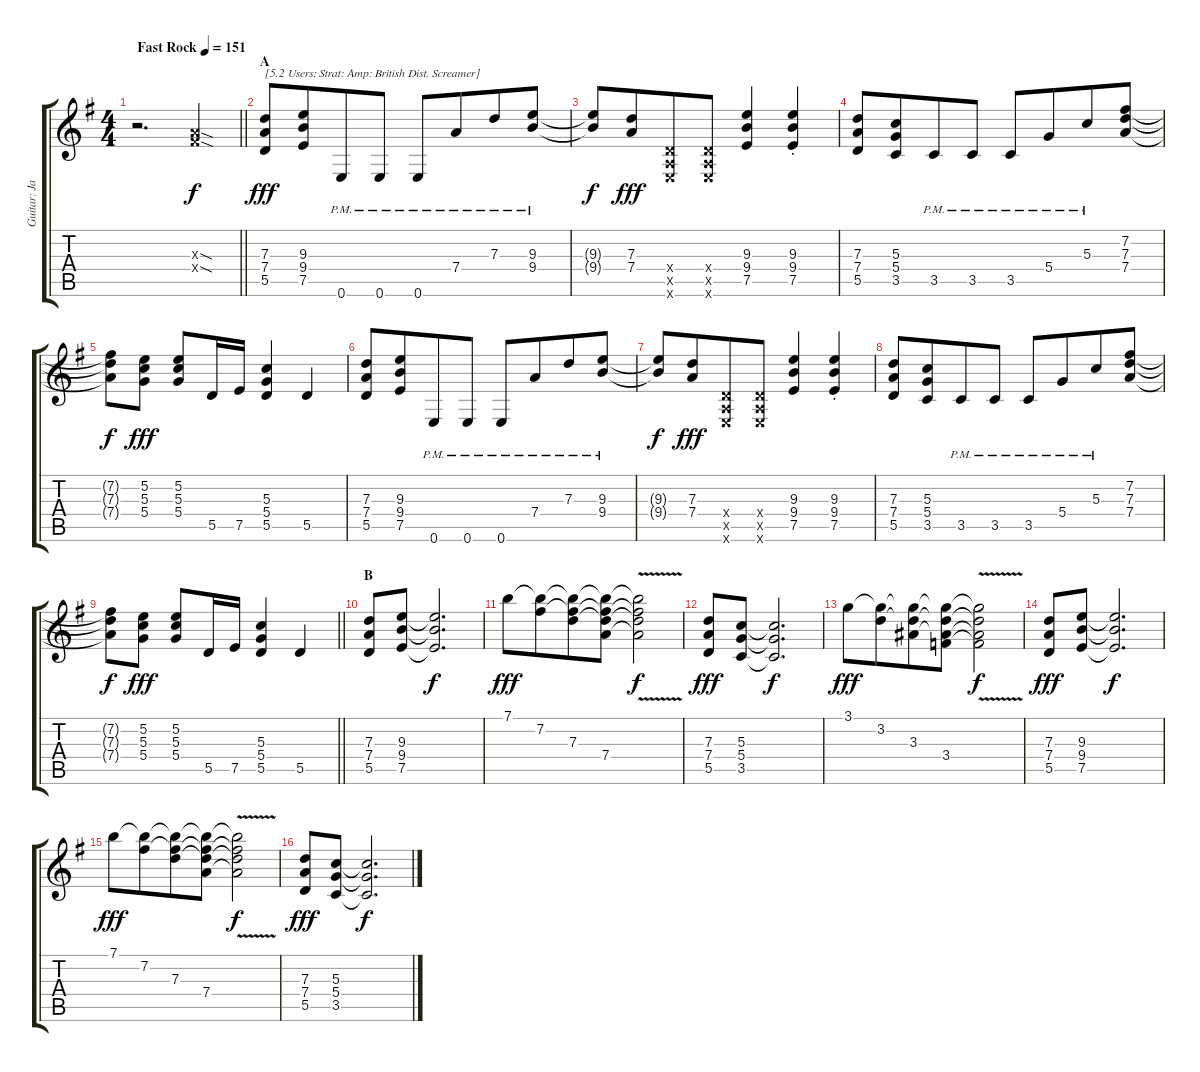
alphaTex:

\track ("Guitar: Jake II" "Guitar: Ja") {instrument distortionguitar}
\staff {score tabs}
\tuning (E4 B3 G3 D3 A2 E2) {hide}
\ts (4 4)
\tempo (151 "Fast Rock")
\clef g2
\barLineRight lightlight
\ks g
r.2{d dy f instrument distortionguitar} (2.3{sod x} 4.4{sod x}).4 |
\section ("" "A")
(7.3 7.4 5.5).8{txt "[5.2 Users: Strat: Amp: British Dist. Screamer]" dy fff} (9.3 9.4 7.5).8{beam merge} 0.6{pm}.8 0.6{pm}.8 0.6{pm}.8 7.4{pm}.8{beam merge} 7.3{pm}.8 (9.3{pm} 9.4{pm}).8 |
(9.3{t} 9.4{t}).8{dy f} (7.3 7.4).8{dy fff beam merge} (0.4{x} 0.5{x} 0.6{x}).8 (0.4{x} 0.5{x} 0.6{x}).8 (9.3 9.4 7.5).4 (9.3{st} 9.4{st} 7.5{st}).4 |
(7.3 7.4 5.5).8 (5.3 5.4 3.5).8{beam merge} 3.5{pm}.8 3.5{pm}.8 3.5{pm}.8 5.4{pm}.8{beam merge} 5.3{pm}.8 (7.2 7.3 7.4).8 |
(7.2{t} 7.3{t} 7.4{t}).8{dy f} (5.2 5.3 5.4).8{dy fff} (5.2 5.3 5.4).8 5.5.16 7.5.16 (5.3 5.4 5.5).4 5.5.4 |
(7.3 7.4 5.5).8 (9.3 9.4 7.5).8{beam merge} 0.6{pm}.8 0.6{pm}.8 0.6{pm}.8 7.4{pm}.8{beam merge} 7.3{pm}.8 (9.3{pm} 9.4{pm}).8 |
(9.3{t} 9.4{t}).8{dy f} (7.3 7.4).8{dy fff beam merge} (0.4{x} 0.5{x} 0.6{x}).8 (0.4{x} 0.5{x} 0.6{x}).8 (9.3 9.4 7.5).4 (9.3{st} 9.4{st} 7.5{st}).4 |
(7.3 7.4 5.5).8 (5.3 5.4 3.5).8{beam merge} 3.5{pm}.8 3.5{pm}.8 3.5{pm}.8 5.4{pm}.8{beam merge} 5.3{pm}.8 (7.2 7.3 7.4).8 |
\barLineRight lightlight
(7.2{t} 7.3{t} 7.4{t}).8{dy f} (5.2 5.3 5.4).8{dy fff} (5.2 5.3 5.4).8 5.5.16 7.5.16 (5.3 5.4 5.5).4 5.5.4 |
\section ("" "B")
(7.3 7.4 5.5).8 (9.3 9.4 7.5).8 (9.3{t} 9.4{t} 7.5{t}).2{d dy f} |
7.1.8{dy fff} (7.1{t} 7.2).8{beam merge} (7.1{t} 7.2{t} 7.3).8 (7.1{t} 7.2{t} 7.3{t} 7.4).8 (7.1{v t} 7.2{v t} 7.3{v t} 7.4{v t}).2{dy f} |
(7.3 7.4 5.5).8{dy fff} (5.3 5.4 3.5).8 (5.3{t} 5.4{t} 3.5{t}).2{d dy f} |
3.1.8{dy fff} (3.1{t} 3.2).8{beam merge} (3.1{t} 3.2{t} 3.3).8 (3.1{t} 3.2{t} 3.3{t} 3.4).8 (3.1{v t} 3.2{v t} 3.3{v t} 3.4{v t}).2{dy f} |
(7.3 7.4 5.5).8{dy fff} (9.3 9.4 7.5).8 (9.3{t} 9.4{t} 7.5{t}).2{d dy f} |
7.1.8{dy fff} (7.1{t} 7.2).8{beam merge} (7.1{t} 7.2{t} 7.3).8 (7.1{t} 7.2{t} 7.3{t} 7.4).8 (7.1{v t} 7.2{v t} 7.3{v t} 7.4{v t}).2{dy f} |
(7.3 7.4 5.5).8{dy fff} (5.3 5.4 3.5).8 (5.3{t} 5.4{t} 3.5{t}).2{d dy f}
